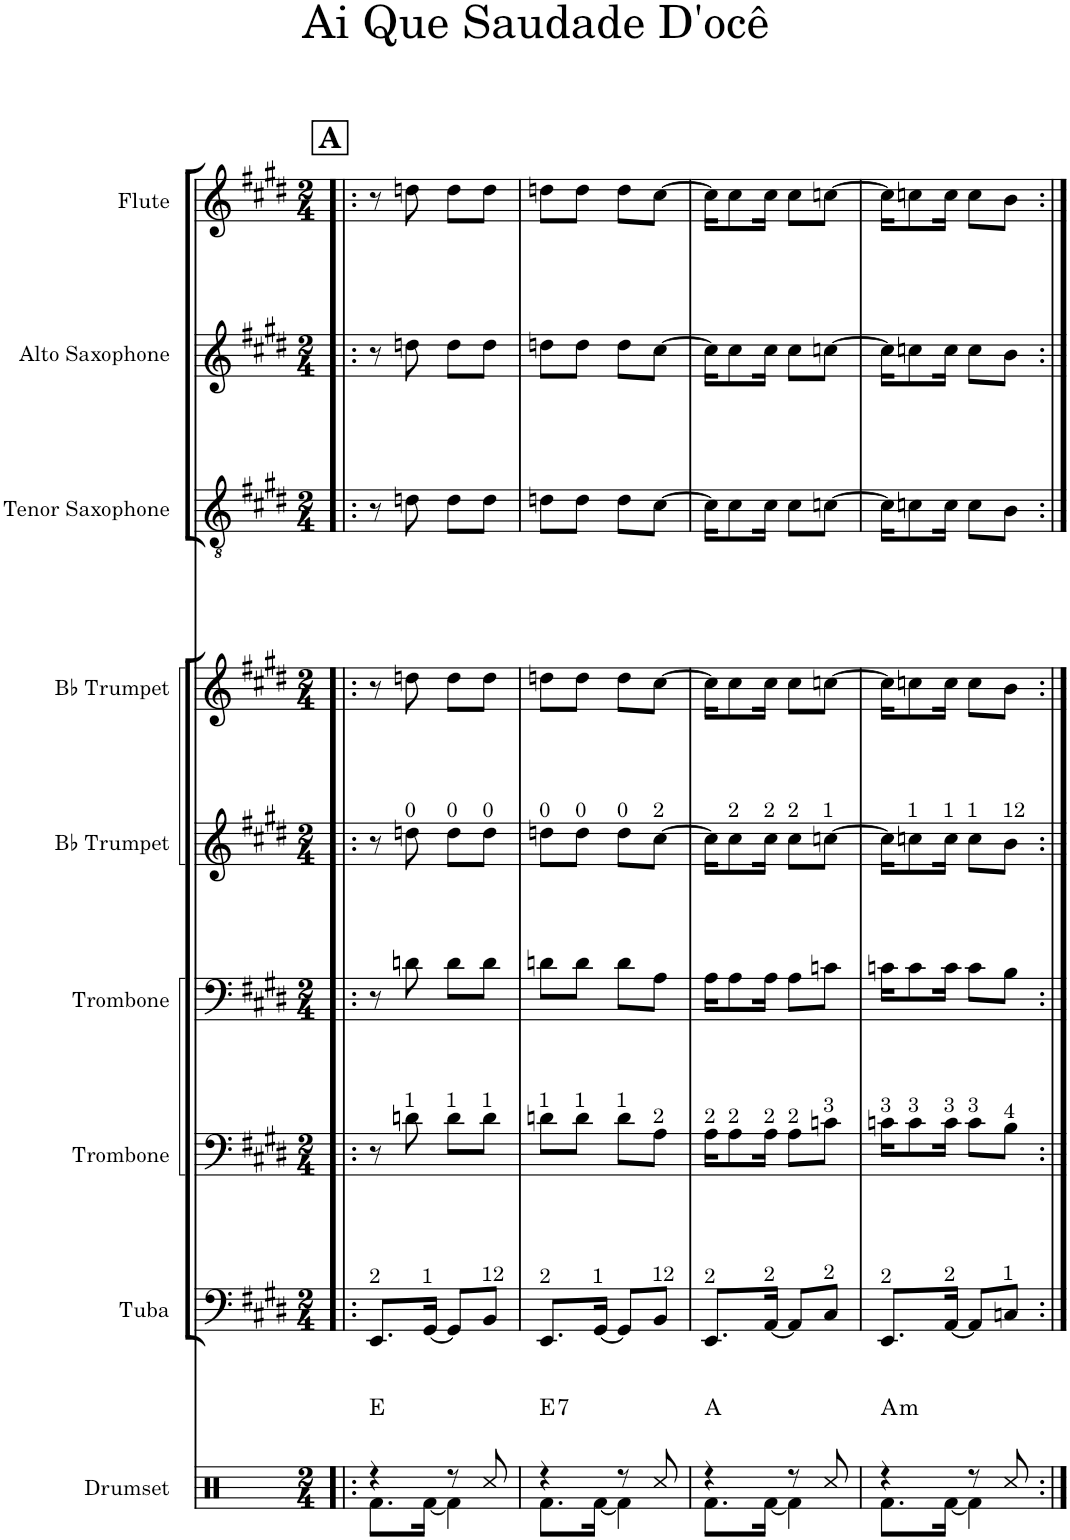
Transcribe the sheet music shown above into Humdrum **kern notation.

**kern	**harte	**kern	**kern	**kern	**kern	**kern	**kern	**kern	**kern
*part9	*part9	*part8	*part7	*part6	*part5	*part4	*part3	*part2	*part1
*staff9	*	*staff8	*staff7	*staff6	*staff5	*staff4	*staff3	*staff2	*staff1
*I"Drumset	*	*I"Tuba	*I"Trombone	*I"Trombone	*I"Bb Trumpet	*I"Bb Trumpet	*I"Tenor Saxophone	*I"Alto Saxophone	*I"Flute
*I'D. Set	*	*I'Tba.	*I'Tbn.	*I'Tbn.	*I'Bb Tpt.	*I'Bb Tpt.	*I'T. Sax.	*I'A. Sax.	*I'Fl.
*clefX	*	*clefF4	*clefF4	*clefF4	*clefG2	*clefG2	*clefGv2	*clefG2	*clefG2
*	*	*	*	*	*ITrd1c2	*ITrd1c2	*ITrd8c14	*ITrd5c9	*
*k[]	*	*k[f#c#g#d#]	*k[f#c#g#d#]	*k[f#c#g#d#]	*k[f#c#g#d#]	*k[f#c#g#d#]	*k[f#c#g#d#]	*k[f#c#g#d#]	*k[f#c#g#d#]
*M2/4	*	*M2/4	*M2/4	*M2/4	*M2/4	*M2/4	*M2/4	*M2/4	*M2/4
!!LO:REH:place=s1:a:B:cj:fs=14:t=A
=1!|:	=1!|:	=1!|:	=1!|:	=1!|:	=1!|:	=1!|:	=1!|:	=1!|:	=1!|:
*^	*	*	*	*	*	*	*	*	*
!	!	!	!LO:TX:a:t=2	!	!	!	!	!	!	!
4r	8.Rf\L	E:maj	8.EE/L	8r	8r	8r	8r	8r	8r	8r
!	!	!	!	!	!	!LO:TX:a:t=0	!	!	!	!
!	!	!	!	!LO:TX:a:t=1	!	!	!	!	!	!
.	.	.	.	8dn\	8dn\	8ddn\	8ddn\	8dn\	8ddn\	8ddn\
!	!	!	!LO:TX:a:t=1	!	!	!	!	!	!	!
.	[16Rf\Jk	.	[16GG#/Jk	.	.	.	.	.	.	.
!	!	!	!	!	!	!LO:TX:a:t=0	!	!	!	!
!	!	!	!	!LO:TX:a:t=1	!	!	!	!	!	!
8r	4Rf\]	.	8GG#/L]	8d\L	8d\L	8dd\L	8dd\L	8d\L	8dd\L	8dd\L
!	!	!	!	!	!	!LO:TX:a:t=0	!	!	!	!
!	!	!	!	!LO:TX:a:t=1	!	!	!	!	!	!
!	!	!	!LO:TX:a:t=12	!	!	!	!	!	!	!
8Rcc/	.	.	8BB/J	8d\J	8d\J	8dd\J	8dd\J	8d\J	8dd\J	8dd\J
=2	=2	=2	=2	=2	=2	=2	=2	=2	=2	=2
!	!	!	!	!	!	!LO:TX:a:t=0	!	!	!	!
!	!	!	!	!LO:TX:a:t=1	!	!	!	!	!	!
!	!	!LO:H:kt=7	!LO:TX:a:t=2	!	!	!	!	!	!	!
4r	8.Rf\L	E:7	8.EE/L	8dn\L	8dn\L	8ddn\L	8ddn\L	8dn\L	8ddn\L	8ddn\L
!	!	!	!	!	!	!LO:TX:a:t=0	!	!	!	!
!	!	!	!	!LO:TX:a:t=1	!	!	!	!	!	!
.	.	.	.	8d\J	8d\J	8dd\J	8dd\J	8d\J	8dd\J	8dd\J
!	!	!	!LO:TX:a:t=1	!	!	!	!	!	!	!
.	[16Rf\Jk	.	[16GG#/Jk	.	.	.	.	.	.	.
!	!	!	!	!	!	!LO:TX:a:t=0	!	!	!	!
!	!	!	!	!LO:TX:a:t=1	!	!	!	!	!	!
8r	4Rf\]	.	8GG#/L]	8d\L	8d\L	8dd\L	8dd\L	8d\L	8dd\L	8dd\L
!	!	!	!	!	!	!LO:TX:a:t=2	!	!	!	!
!	!	!	!	!LO:TX:a:t=2	!	!	!	!	!	!
!	!	!	!LO:TX:a:t=12	!	!	!	!	!	!	!
8Rcc/	.	.	8BB/J	8A\J	8A\J	[8cc#\J	[8cc#\J	[8c#\J	[8cc#\J	[8cc#\J
=3	=3	=3	=3	=3	=3	=3	=3	=3	=3	=3
!	!	!	!	!LO:TX:a:t=2	!	!	!	!	!	!
!	!	!	!LO:TX:a:t=2	!	!	!	!	!	!	!
4r	8.Rf\L	A:maj	8.EE/L	16A\KL	16A\KL	16cc#\KL]	16cc#\KL]	16c#\KL]	16cc#\KL]	16cc#\KL]
!	!	!	!	!	!	!LO:TX:a:t=2	!	!	!	!
!	!	!	!	!LO:TX:a:t=2	!	!	!	!	!	!
.	.	.	.	8A\	8A\	8cc#\	8cc#\	8c#\	8cc#\	8cc#\
!	!	!	!	!	!	!LO:TX:a:t=2	!	!	!	!
!	!	!	!	!LO:TX:a:t=2	!	!	!	!	!	!
!	!	!	!LO:TX:a:t=2	!	!	!	!	!	!	!
.	[16Rf\Jk	.	[16AA/Jk	16A\Jk	16A\Jk	16cc#\Jk	16cc#\Jk	16c#\Jk	16cc#\Jk	16cc#\Jk
!	!	!	!	!	!	!LO:TX:a:t=2	!	!	!	!
!	!	!	!	!LO:TX:a:t=2	!	!	!	!	!	!
8r	4Rf\]	.	8AA/L]	8A\L	8A\L	8cc#\L	8cc#\L	8c#\L	8cc#\L	8cc#\L
!	!	!	!	!	!	!LO:TX:a:t=1	!	!	!	!
!	!	!	!	!LO:TX:a:t=3	!	!	!	!	!	!
!	!	!	!LO:TX:a:t=2	!	!	!	!	!	!	!
8Rcc/	.	.	8C#/J	8cn\J	8cn\J	[8ccn\J	[8ccn\J	[8cn\J	[8ccn\J	[8ccn\J
=4	=4	=4	=4	=4	=4	=4	=4	=4	=4	=4
!	!	!	!	!LO:TX:a:t=3	!	!	!	!	!	!
!	!	!LO:H:kt=m	!LO:TX:a:t=2	!	!	!	!	!	!	!
4r	8.Rf\L	A:min	8.EE/L	16cn\KL	16cn\KL	16cc\KL]	16cc\KL]	16c\KL]	16cc\KL]	16cc\KL]
!	!	!	!	!	!	!LO:TX:a:t=1	!	!	!	!
!	!	!	!	!LO:TX:a:t=3	!	!	!	!	!	!
.	.	.	.	8c\	8c\	8ccn\	8ccn\	8cn\	8ccn\	8ccn\
!	!	!	!	!	!	!LO:TX:a:t=1	!	!	!	!
!	!	!	!	!LO:TX:a:t=3	!	!	!	!	!	!
!	!	!	!LO:TX:a:t=2	!	!	!	!	!	!	!
.	[16Rf\Jk	.	[16AA/Jk	16c\Jk	16c\Jk	16cc\Jk	16cc\Jk	16c\Jk	16cc\Jk	16cc\Jk
!	!	!	!	!	!	!LO:TX:a:t=1	!	!	!	!
!	!	!	!	!LO:TX:a:t=3	!	!	!	!	!	!
8r	4Rf\]	.	8AA/L]	8c\L	8c\L	8cc\L	8cc\L	8c\L	8cc\L	8cc\L
!	!	!	!	!	!	!LO:TX:a:t=12	!	!	!	!
!	!	!	!	!LO:TX:a:t=4	!	!	!	!	!	!
!	!	!	!LO:TX:a:t=1	!	!	!	!	!	!	!
8Rcc/	.	.	8Cn/J	8B\J	8B\J	8b\J	8b\J	8B\J	8b\J	8b\J
*v	*v	*	*	*	*	*	*	*	*	*
=:|!	=:|!	=:|!	=:|!	=:|!	=:|!	=:|!	=:|!	=:|!	=:|!
*-	*-	*-	*-	*-	*-	*-	*-	*-	*-
